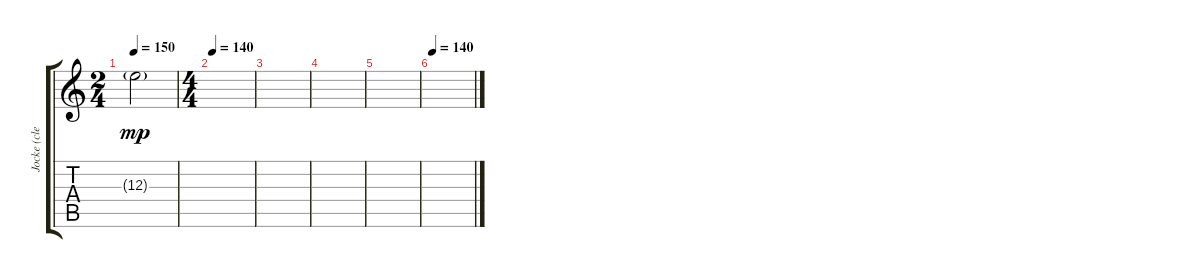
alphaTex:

\track ("Jocke (clean)" "Jocke (cle") {instrument acousticguitarsteel}
\staff {score tabs}
\tuning (Db4 Ab3 E3 B2 Gb2 B1) {hide}
\ts (2 4)
\tempo 150
\clef g2
\ks c
12.3{g}.2{dy mp} |
\ts (4 4)
\tempo 160
\tempo 140
|
|
|
|
\tempo 160
\tempo 140
